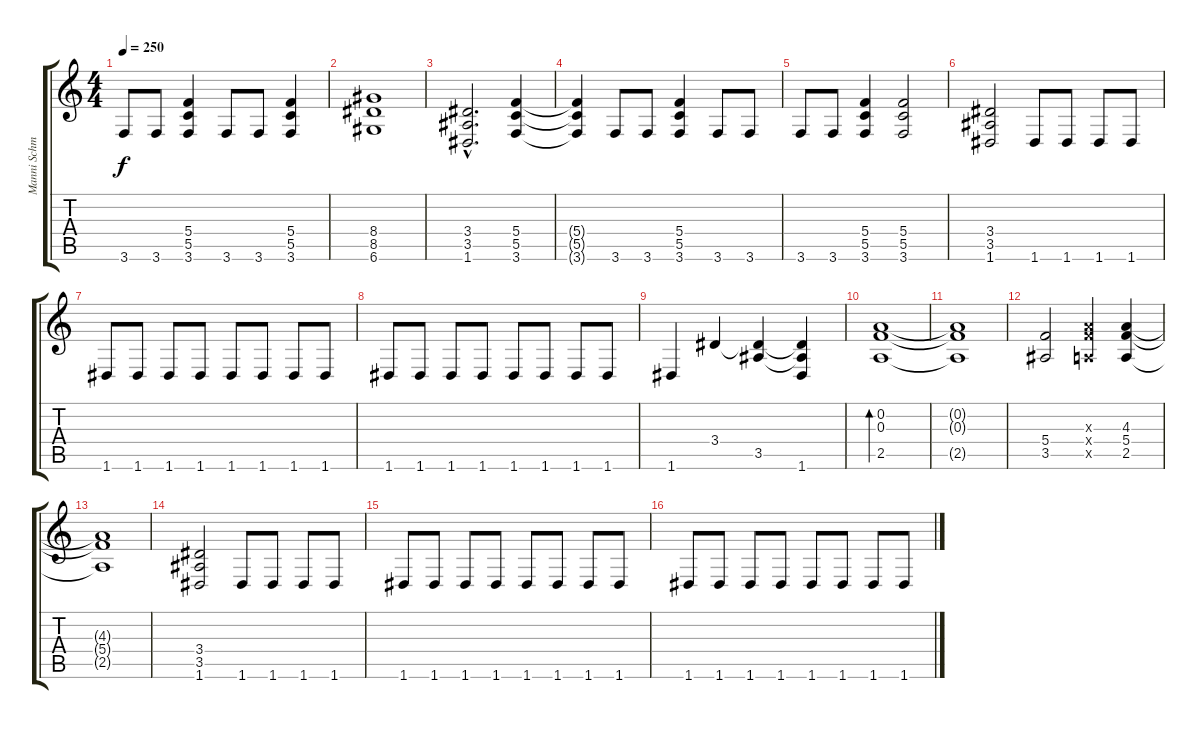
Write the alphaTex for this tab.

\track ("Manni Schmidt (Rítmica)" "Manni Schm") {instrument distortionguitar}
\staff {score tabs}
\tuning (D4 A3 F3 C3 G2 D2) {hide}
\ts (4 4)
\tempo 250
\clef g2
\ks c
3.6.8{dy f} 3.6.8 (5.4 5.5 3.6).4 3.6.8 3.6.8 (5.4 5.5 3.6).4 |
(8.4 8.5 6.6).1 |
(3.4{hac} 3.5{hac} 1.6{hac}).2{d} (5.4 5.5 3.6).4 |
(5.4{t} 5.5{t} 3.6{t}).4 3.6.8 3.6.8 (5.4 5.5 3.6).4 3.6.8 3.6.8 |
3.6.8 3.6.8 (5.4 5.5 3.6).4 (5.4 5.5 3.6).2 |
(3.4 3.5 1.6).2 1.6.8 1.6.8 1.6.8 1.6.8 |
1.6.8 1.6.8 1.6.8 1.6.8 1.6.8 1.6.8 1.6.8 1.6.8 |
1.6.8 1.6.8 1.6.8 1.6.8 1.6.8 1.6.8 1.6.8 1.6.8 |
1.6.4 3.4.4 (3.4{t} 3.5).4 (3.4{t} 3.5{t} 1.6).4 |
(0.2 0.3 2.5).1{bd 480} |
(0.2{t} 0.3{t} 2.5{t}).1 |
(5.4 3.5).2 (4.3{x} 5.4{x} 2.5{x}).4 (4.3 5.4 2.5).4 |
(4.3{t} 5.4{t} 2.5{t}).1 |
(3.4 3.5 1.6).2 1.6.8 1.6.8 1.6.8 1.6.8 |
1.6.8 1.6.8 1.6.8 1.6.8 1.6.8 1.6.8 1.6.8 1.6.8 |
1.6.8 1.6.8 1.6.8 1.6.8 1.6.8 1.6.8 1.6.8 1.6.8
